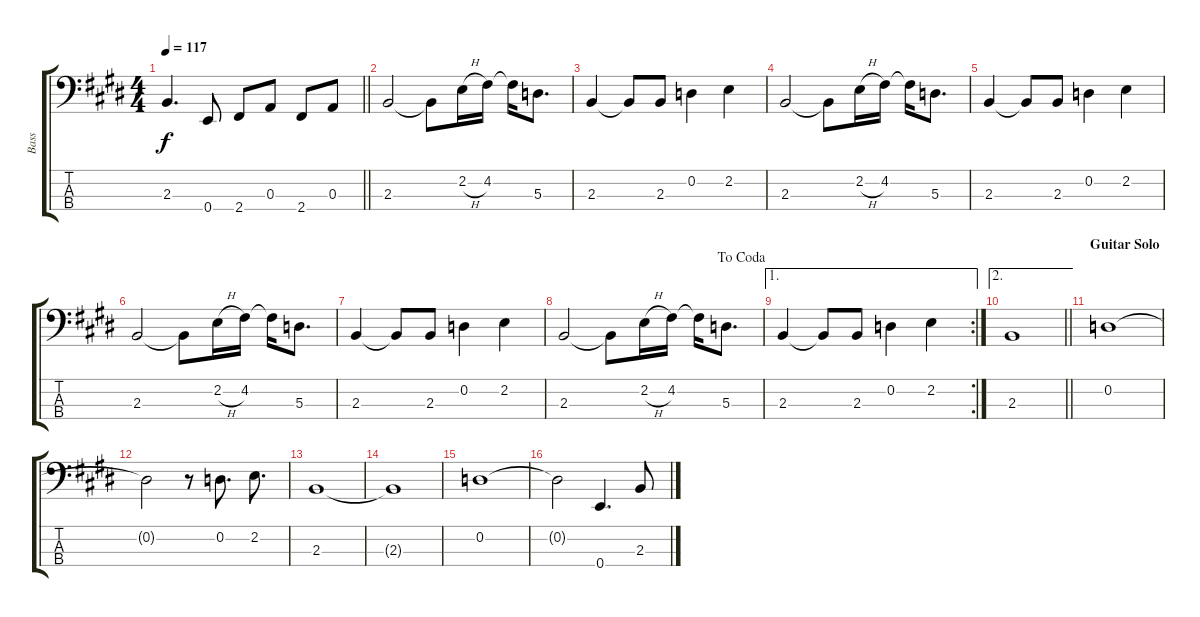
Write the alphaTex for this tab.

\track ("Bass" "Bass") {instrument electricbassfinger}
\staff {score tabs}
\tuning (G2 D2 A1 E1) {hide}
\ts (4 4)
\tempo 117
\clef f4
\barLineRight lightlight
\ks c#minor
2.3.4{d dy f} 0.4.8 2.4.8 0.3.8 2.4.8 0.3.8 |
\ks e
2.3.2 2.3{t}.8 2.2{h}.16 4.2.16 4.2{t}.16 5.3.8{d} |
\ks c#minor
2.3.4 2.3{t}.8 2.3.8 0.2.4 2.2.4 |
2.3.2 2.3{t}.8 2.2{h}.16 4.2.16 4.2{t}.16 5.3.8{d} |
2.3.4 2.3{t}.8 2.3.8 0.2.4 2.2.4 |
\ks e
2.3.2 2.3{t}.8 2.2{h}.16 4.2.16 4.2{t}.16 5.3.8{d} |
\ks c#minor
2.3.4 2.3{t}.8 2.3.8 0.2.4 2.2.4 |
\jump dacoda
2.3.2 2.3{t}.8 2.2{h}.16 4.2.16 4.2{t}.16 5.3.8{d} |
\ae 1
\rc 2
2.3.4 2.3{t}.8 2.3.8 0.2.4 2.2.4 |
\ae 2
\barLineRight lightlight
\ks e
2.3.1 |
\section ("" "Guitar Solo")
\ks c#minor
0.2.1 |
0.2{t}.2 r.8 0.2.8{d} 2.2.8{d} |
2.3.1 |
\ks e
2.3{t}.1 |
\ks c#minor
0.2.1 |
0.2{t}.2 0.4.4{d} 2.3.8
